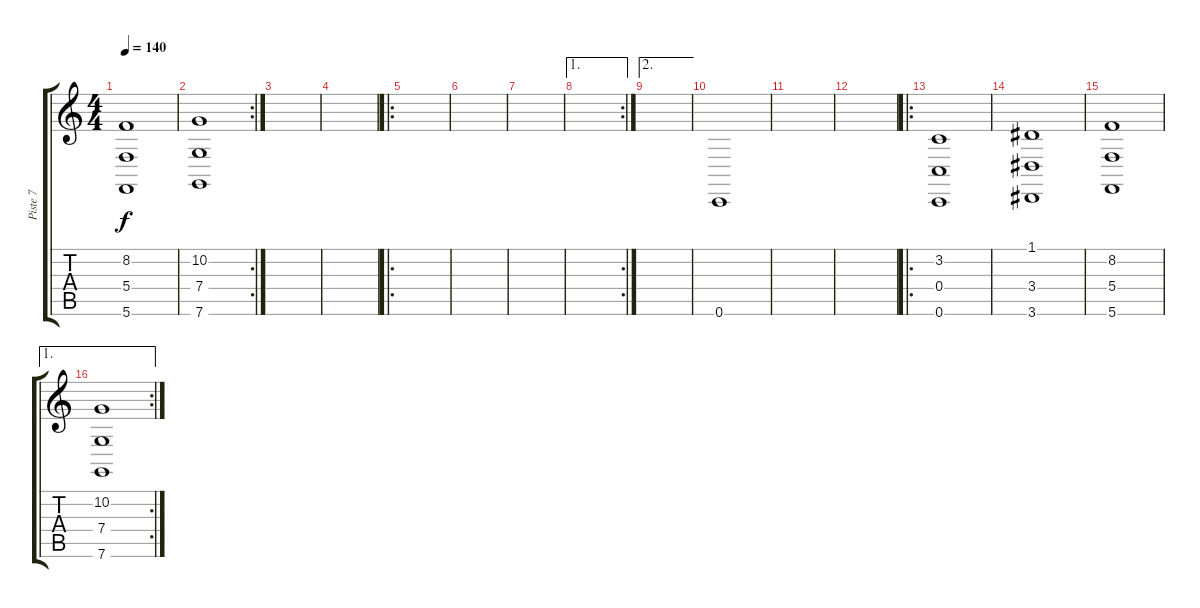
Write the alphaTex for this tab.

\track ("Piste 7" "Piste 7") {instrument choiraahs}
\staff {score tabs}
\tuning (D4 A3 F3 C3 G2 C2) {hide}
\ts (4 4)
\tempo 140
\clef g2
\ks c
(8.2 5.4 5.6).1{dy f} |
\rc 2
(10.2 7.4 7.6).1 |
|
|
\ro
|
|
|
\ae 1
\rc 2
|
\ae 2
|
0.6.1 |
|
|
\ro
(3.2 0.4 0.6).1 |
(1.1 3.4 3.6).1 |
(8.2 5.4 5.6).1 |
\ae 1
\rc 2
(10.2 7.4 7.6).1
